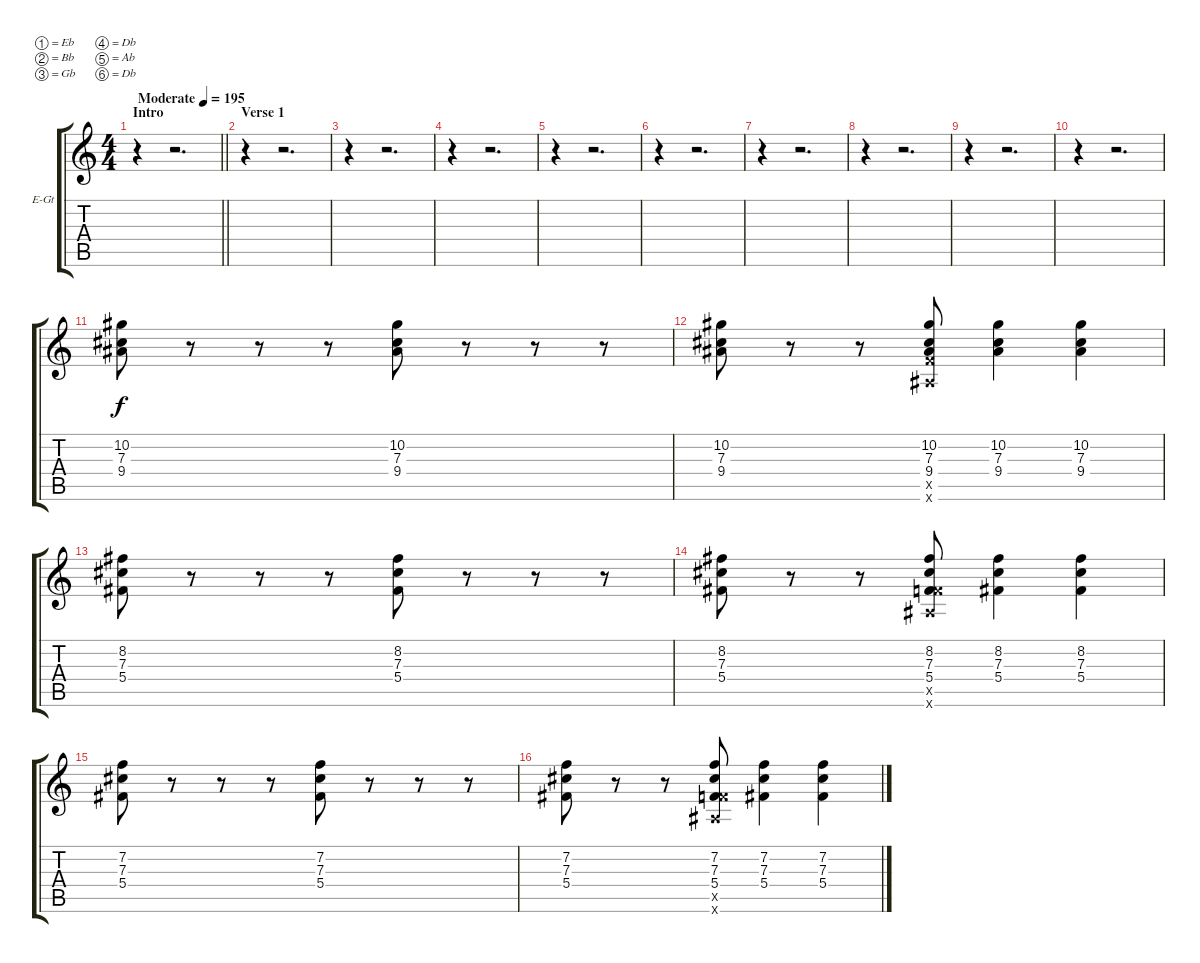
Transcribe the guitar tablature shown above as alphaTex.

\bracketExtendMode groupsimilarinstruments
\firstSystemTrackNameOrientation horizontal
\otherSystemsTrackNameOrientation horizontal
\track ("Guitar II" "E-Gt") {instrument distortionguitar}
\staff {score tabs}
\tuning (Eb4 Bb3 Gb3 Db3 Ab2 Db2)
\ts (4 4)
\beaming (8 2 2 2 2)
\section ("" "Intro")
\tempo (195 "Moderate")
\clef g2
\barLineRight lightlight
\ks c
r.4{dy f instrument distortionguitar} r.2{d} |
\section ("" "Verse 1")
r.4 r.2{d} |
r.4 r.2{d} |
r.4 r.2{d} |
r.4 r.2{d} |
r.4 r.2{d} |
r.4 r.2{d} |
r.4 r.2{d} |
r.4 r.2{d} |
r.4 r.2{d} |
(10.2 7.3 9.4).8 r.8 r.8 r.8 (10.2 7.3 9.4).8 r.8 r.8 r.8 |
(10.2 7.3 9.4).8 r.8 r.8 (10.2 7.3 9.4 9.5{x} 9.6{x}).8 (10.2 7.3 9.4).4 (10.2 7.3 9.4).4 |
(8.2 7.3 5.4).8 r.8 r.8 r.8 (8.2 7.3 5.4).8 r.8 r.8 r.8 |
(8.2 7.3 5.4).8 r.8 r.8 (8.2 7.3 5.4 9.5{x} 9.6{x}).8 (8.2 7.3 5.4).4 (8.2 7.3 5.4).4 |
(7.2 7.3 5.4).8 r.8 r.8 r.8 (7.2 7.3 5.4).8 r.8 r.8 r.8 |
(7.2 7.3 5.4).8 r.8 r.8 (7.2 7.3 5.4 9.5{x} 9.6{x}).8 (7.2 7.3 5.4).4 (7.2 7.3 5.4).4
